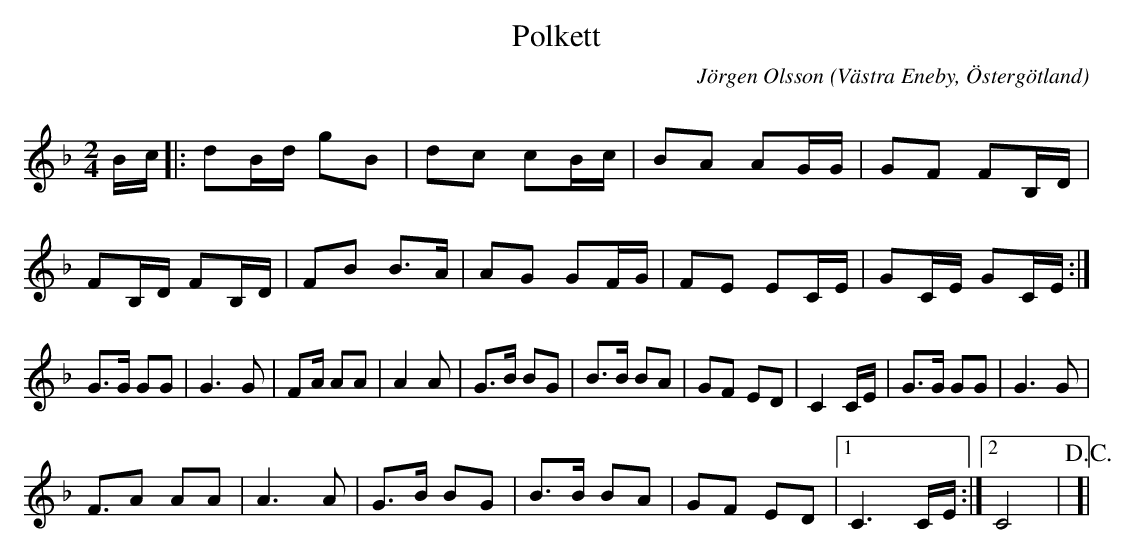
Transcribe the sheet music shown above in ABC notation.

X:1
T:Polkett
C:Jörgen Olsson
O:Västra Eneby, Östergötland
Q:180
M:2/4
L:1/8
K:Dm
B/2c/2|:dB/2d/2 gB|dc cB/2c/2|BA AG/2G/2|GF FB,/2D/2|
FB,/2D/2 FB,/2D/2|FB B3/2A/2|AG GF/2G/2|FE EC/2E/2|GC/2E/2 GC/2E/2:|
G3/2G/2 GG|G3 G|FA/2 AA|A2A|G3/2B/2 BG|B3/2B/2 BA|GF ED|C2 C/2E/2|G3/2G/2 GG|G3 G|
F3/2A AA|A3 A|G3/2B/2 BG|B3/2B/2 BA|GF ED|1 C3 C/2E/2:|2 C4|!D.C.!!FINE!]|
